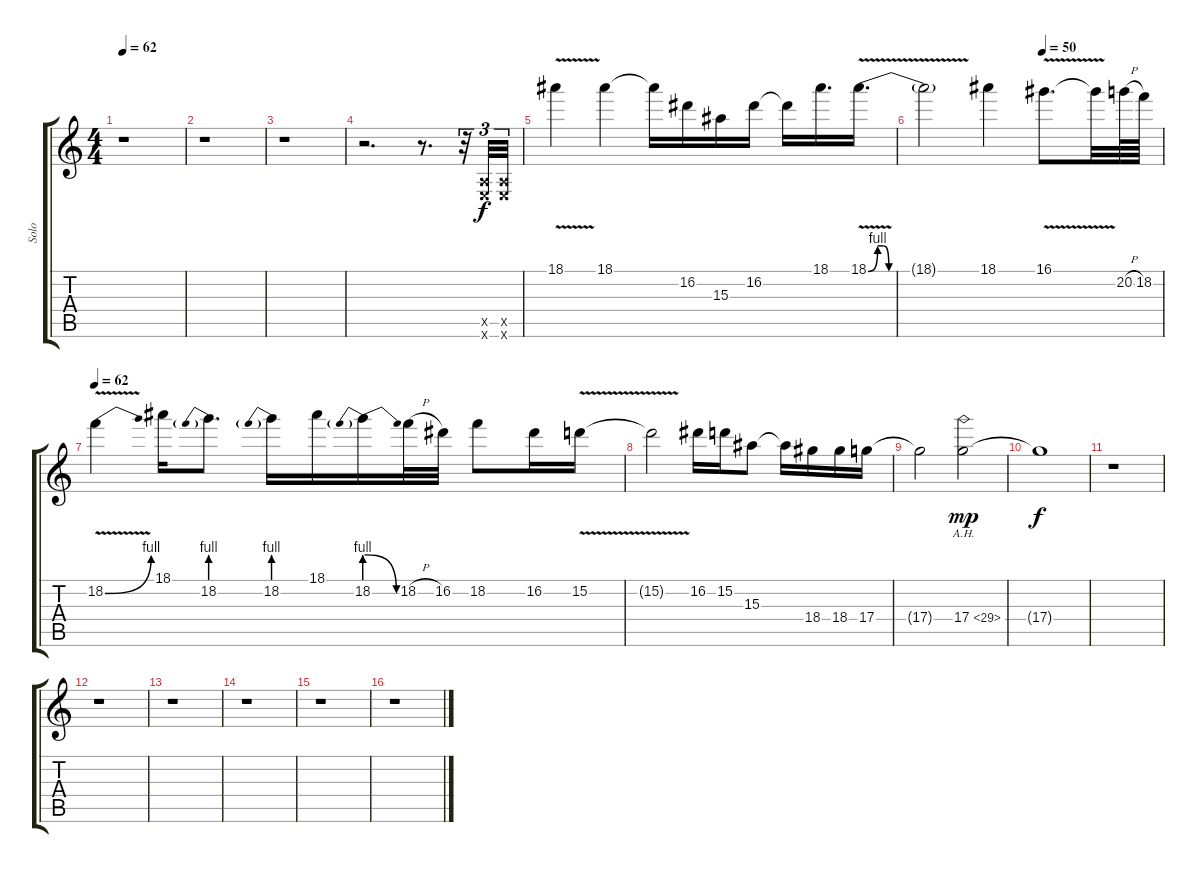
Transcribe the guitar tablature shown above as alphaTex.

\track ("Solo" "Solo") {instrument overdrivenguitar}
\staff {score tabs}
\tuning (E4 B3 G3 D3 A2 E2) {hide}
\ts (4 4)
\tempo 62
\clef g2
\ks c
r.1{dy f} |
r.1 |
r.1 |
r.2{d} r.8{d} r.32{tu (3 2)} (0.5{x} 0.6{x}).32{tu (3 2)} (0.5{x} 0.6{x}).32{tu (3 2)} |
18.1{v}.4 18.1.4 18.1{t}.16 16.2.16 15.3.16 16.2.16 16.2{t}.16 18.1.16{d} 18.1{be (custom 0 0 5 4 8 4 11 0 60 0) v}.16{d} |
\tempo (50 0.5)
18.1{t}.2 18.1.4 16.1{v}.8{d} 16.1{t}.32 20.2{h}.64 18.2.64 |
\tempo 62
18.2{be (bend 0 0 60 4) v}.4 18.1.16 18.2{be (prebend 0 4 60 4)}.8{d txt ""} 18.2{be (prebend 0 4 60 4)}.16 18.1.16 18.2{be (prebendrelease 0 4 60 0)}.16 18.2{h}.32 16.2.32 18.2.8 16.2.16 15.2{v}.16 |
15.2{t}.2 16.2.16 15.2.16 15.3.8 15.3{t}.16 18.4.16 18.4.16 17.4.16 |
17.4{t}.2 17.4{ah 12}.2{dy mp} |
17.4{t}.1{dy f} |
r.1 |
r.1 |
r.1 |
r.1 |
r.1 |
r.1
